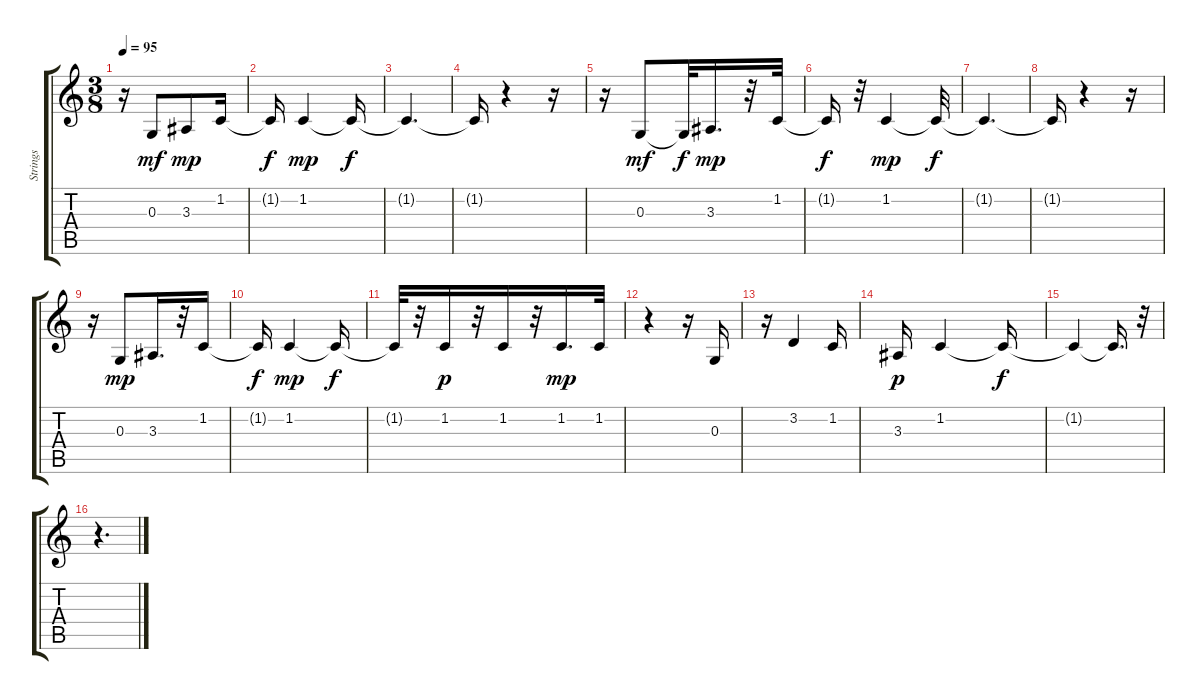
\track ("Strings" "Strings") {instrument stringensemble1}
\staff {score tabs}
\tuning (E4 B3 G3 D3 A2 E2) {hide}
\ts (3 8)
\tempo 95
\clef g2
\ks c
r.16{dy f} 0.3.8{dy mf} 3.3.8{dy mp} 1.2.16 |
1.2{t}.16{dy f} 1.2.4{dy mp} 1.2{t}.16{dy f} |
1.2{t}.4{d} |
1.2{t}.16 r.4 r.16 |
r.16 0.3.8{dy mf} 0.3{t}.32{dy f} 3.3.16{d dy mp} r.32 1.2.32 |
1.2{t}.16{dy f} r.32 1.2.4{dy mp} 1.2{t}.32{dy f} |
1.2{t}.4{d} |
1.2{t}.16 r.4 r.16 |
r.16 0.3.8{dy mp} 3.3.16{d} r.32 1.2.16 |
1.2{t}.16{dy f} 1.2.4{dy mp} 1.2{t}.16{dy f} |
1.2{t}.32 r.32 1.2.16{dy p} r.32 1.2.16 r.32 1.2.16{d dy mp} 1.2.32 |
r.4 r.16 0.3.16 |
r.16 3.2.4 1.2.16 |
3.3.16{dy p} 1.2.4 1.2{t}.16{dy f} |
1.2{t}.4 1.2{t}.16{d} r.32 |
r.4{d}
